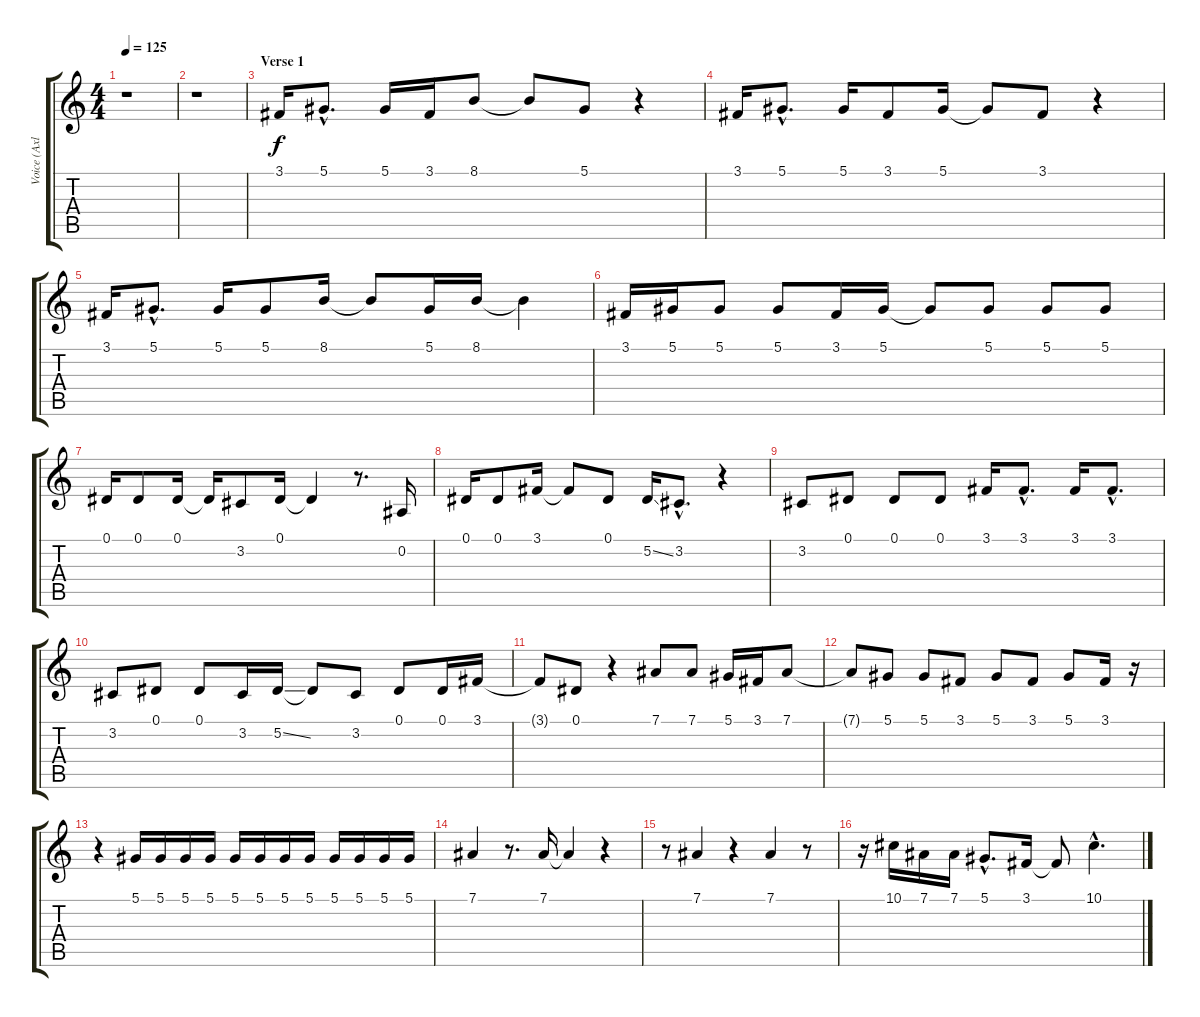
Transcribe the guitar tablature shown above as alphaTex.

\track ("Voice (Axl)" "Voice (Axl") {instrument choiraahs}
\staff {score tabs}
\tuning (Eb4 Bb3 Gb3 Db3 Ab2 Eb2) {hide}
\ts (4 4)
\tempo 125
\clef g2
\ks c
r.1{dy f} |
r.1 |
\section ("" "Verse 1 ")
3.1.16 5.1{hac}.8{d} 5.1.16 3.1.16 8.1.8 8.1{t}.8 5.1.8 r.4 |
3.1.16 5.1{hac}.8{d} 5.1.16 3.1.8 5.1.16 5.1{t}.8 3.1.8 r.4 |
3.1.16 5.1{hac}.8{d} 5.1.16 5.1.8 8.1.16 8.1{t}.8 5.1.16 8.1.16 8.1{t}.4 |
3.1.16 5.1.16 5.1.8 5.1.8 3.1.16 5.1.16 5.1{t}.8 5.1.8 5.1.8 5.1.8 |
0.1.16 0.1.8 0.1.16 0.1{t}.16 3.2.8 0.1.16 0.1{t}.4 r.8{d} 0.2.16 |
0.1.16 0.1.8 3.1.16 3.1{t}.8 0.1.8 5.2{ss}.16 3.2{hac}.8{d} r.4 |
3.2.8 0.1.8 0.1.8 0.1.8 3.1.16 3.1{hac}.8{d} 3.1.16 3.1{hac}.8{d} |
3.2.8 0.1.8 0.1.8 3.2.16 5.2{ss}.16 5.2{t}.8 3.2.8 0.1.8 0.1.16 3.1.16 |
3.1{t}.8 0.1.8 r.4 7.1.8 7.1.8 5.1.16 3.1.16 7.1.8 |
7.1{t}.8 5.1.8 5.1.8 3.1.8 5.1.8 3.1.8 5.1.8 3.1.16 r.16 |
r.4 5.1.16 5.1.16 5.1.16 5.1.16 5.1.16 5.1.16 5.1.16 5.1.16 5.1.16 5.1.16 5.1.16 5.1.16 |
7.1.4 r.8{d} 7.1.16 7.1{t}.4 r.4 |
r.8 7.1.4 r.4 7.1.4 r.8 |
r.16 10.1.16 7.1.16 7.1.16 5.1{hac}.8{d} 3.1.16 3.1{t}.8 10.1{hac}.4{d}
